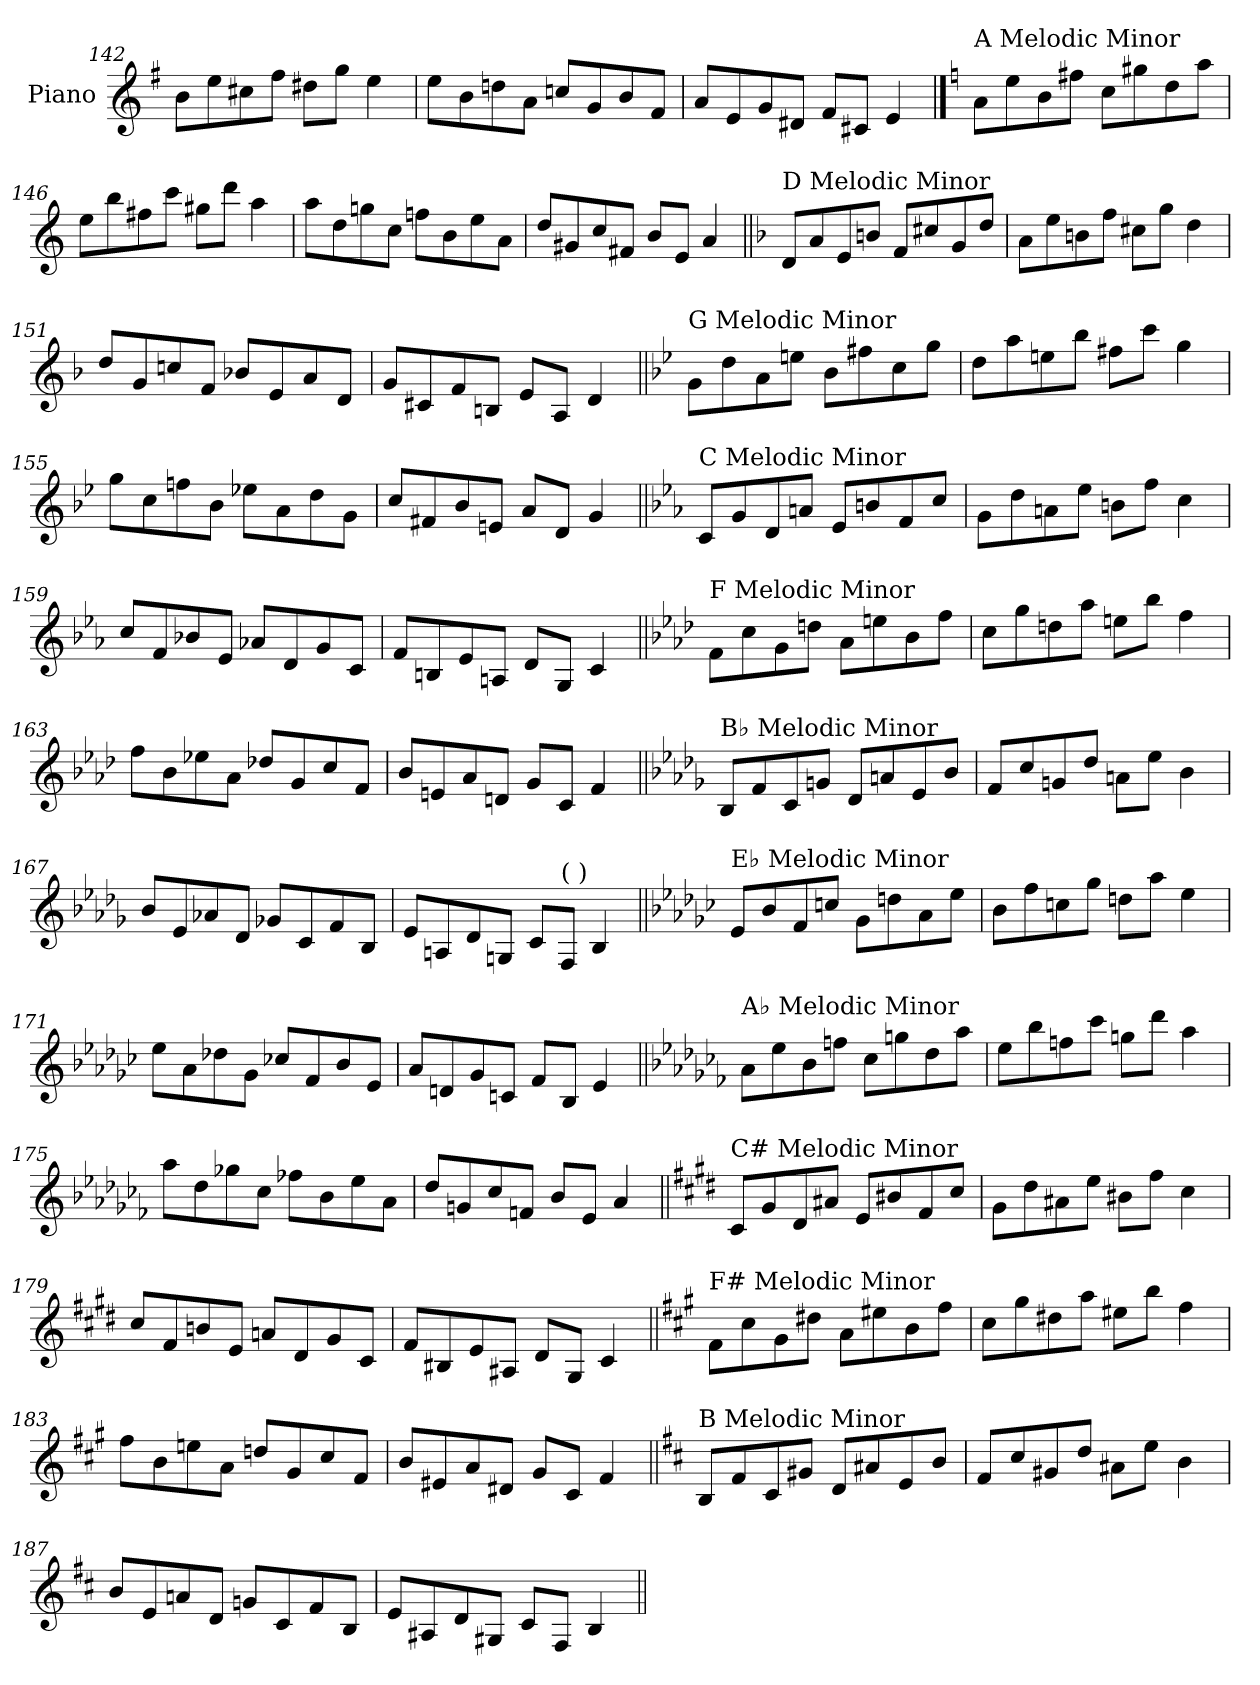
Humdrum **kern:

**kern
*part1
*staff1
*I"Piano
*I'Pno.
*clefG2
*k[f#]
=142
8b\L
8ee\
8cc#X\
8ff#\J
8dd#X\L
8gg\J
4ee\
=143
8ee\L
8b\
8ddn\
8a\J
8ccn/L
8g/
8b/
8f#/J
=144
8a/L
8e/
8g/
8d#X/J
8f#/L
8c#X/J
4e/
!!LO:PB:g=z
==145
*k[]
!LO:TX:a:t=A Melodic Minor
8a\L
8ee\
8b\
8ff#X\J
8cc\L
8gg#X\
8dd\
8aa\J
=146
8ee\L
8bb\
8ff#X\
8ccc\J
8gg#X\L
8ddd\J
4aa\
=147
8aa\L
8dd\
8ggn\
8cc\J
8ffn\L
8b\
8ee\
8a\J
=148
8dd/L
8g#X/
8cc/
8f#X/J
8b/L
8e/J
4a/
!!LO:LB:g=z
=149||
*k[b-]
!LO:TX:a:t=D Melodic Minor
8d/L
8a/
8e/
8bn/J
8f/L
8cc#X/
8g/
8dd/J
=150
8a\L
8ee\
8bn\
8ff\J
8cc#X\L
8gg\J
4dd\
=151
8dd/L
8g/
8ccn/
8f/J
8b-X/L
8e/
8a/
8d/J
=152
8g/L
8c#X/
8f/
8Bn/J
8e/L
8A/J
4d/
!!LO:LB:g=z
=153||
*k[b-e-]
!LO:TX:a:t=G Melodic Minor
8g\L
8dd\
8a\
8een\J
8b-\L
8ff#X\
8cc\
8gg\J
=154
8dd\L
8aa\
8een\
8bb-\J
8ff#X\L
8ccc\J
4gg\
=155
8gg\L
8cc\
8ffn\
8b-\J
8ee-X\L
8a\
8dd\
8g\J
=156
8cc/L
8f#X/
8b-/
8en/J
8a/L
8d/J
4g/
!!LO:LB:g=z
=157||
*k[b-e-a-]
!LO:TX:a:t=C Melodic Minor
8c/L
8g/
8d/
8an/J
8e-/L
8bn/
8f/
8cc/J
=158
8g\L
8dd\
8an\
8ee-\J
8bn\L
8ff\J
4cc\
=159
8cc/L
8f/
8b-X/
8e-/J
8a-X/L
8d/
8g/
8c/J
=160
8f/L
8Bn/
8e-/
8An/J
8d/L
8G/J
4c/
!!LO:LB:g=z
=161||
*k[b-e-a-d-]
!LO:TX:a:t=F Melodic Minor
8f\L
8cc\
8g\
8ddn\J
8a-\L
8een\
8b-\
8ff\J
=162
8cc\L
8gg\
8ddn\
8aa-\J
8een\L
8bb-\J
4ff\
=163
8ff\L
8b-\
8ee-X\
8a-\J
8dd-X/L
8g/
8cc/
8f/J
=164
8b-/L
8en/
8a-/
8dn/J
8g/L
8c/J
4f/
!!LO:LB:g=z
=165||
*k[b-e-a-d-g-]
!LO:TX:a:t=B♭ Melodic Minor
8B-/L
8f/
8c/
8gn/J
8d-/L
8an/
8e-/
8b-/J
=166
8f/L
8cc/
8gn/
8dd-/J
8an\L
8ee-\J
4b-\
=167
8b-/L
8e-/
8a-X/
8d-/J
8g-X/L
8c/
8f/
8B-/J
=168
8e-/L
8An/
8d-/
8Gn/J
8c/L
!LO:TX:a:t=(    )
8F/J
4B-/
!!LO:LB:g=z
=169||
*k[b-e-a-d-g-c-]
!LO:TX:a:t=E♭ Melodic Minor
8e-/L
8b-/
8f/
8ccn/J
8g-\L
8ddn\
8a-\
8ee-\J
=170
8b-\L
8ff\
8ccn\
8gg-\J
8ddn\L
8aa-\J
4ee-\
=171
8ee-\L
8a-\
8dd-X\
8g-\J
8cc-X/L
8f/
8b-/
8e-/J
=172
8a-/L
8dn/
8g-/
8cn/J
8f/L
8B-/J
4e-/
!!LO:LB:g=z
=173||
*k[b-e-a-d-g-c-f-]
!LO:TX:a:t=A♭ Melodic Minor
8a-\L
8ee-\
8b-\
8ffn\J
8cc-\L
8ggn\
8dd-\
8aa-\J
=174
8ee-\L
8bb-\
8ffn\
8ccc-\J
8ggn\L
8ddd-\J
4aa-\
=175
8aa-\L
8dd-\
8gg-X\
8cc-\J
8ff-X\L
8b-\
8ee-\
8a-\J
=176
8dd-/L
8gn/
8cc-/
8fn/J
8b-/L
8e-/J
4a-/
!!LO:LB:g=z
=177||
*k[f#c#g#d#]
!LO:TX:a:t=C# Melodic Minor
8c#/L
8g#/
8d#/
8a#X/J
8e/L
8b#X/
8f#/
8cc#/J
=178
8g#\L
8dd#\
8a#X\
8ee\J
8b#X\L
8ff#\J
4cc#\
=179
8cc#/L
8f#/
8bn/
8e/J
8an/L
8d#/
8g#/
8c#/J
=180
8f#/L
8B#X/
8e/
8A#X/J
8d#/L
8G#/J
4c#/
!!LO:LB:g=z
=181||
*k[f#c#g#]
!LO:TX:a:t=F# Melodic Minor
8f#\L
8cc#\
8g#\
8dd#X\J
8a\L
8ee#X\
8b\
8ff#\J
=182
8cc#\L
8gg#\
8dd#X\
8aa\J
8ee#X\L
8bb\J
4ff#\
=183
8ff#\L
8b\
8een\
8a\J
8ddn/L
8g#/
8cc#/
8f#/J
=184
8b/L
8e#X/
8a/
8d#X/J
8g#/L
8c#/J
4f#/
!!LO:LB:g=z
=185||
*k[f#c#]
!LO:TX:a:t=B Melodic Minor
8B/L
8f#/
8c#/
8g#X/J
8d/L
8a#X/
8e/
8b/J
=186
8f#/L
8cc#/
8g#X/
8dd/J
8a#X\L
8ee\J
4b\
=187
8b/L
8e/
8an/
8d/J
8gn/L
8c#/
8f#/
8B/J
=188
8e/L
8A#X/
8d/
8G#X/J
8c#/L
8F#/J
4B/
=||
*-
